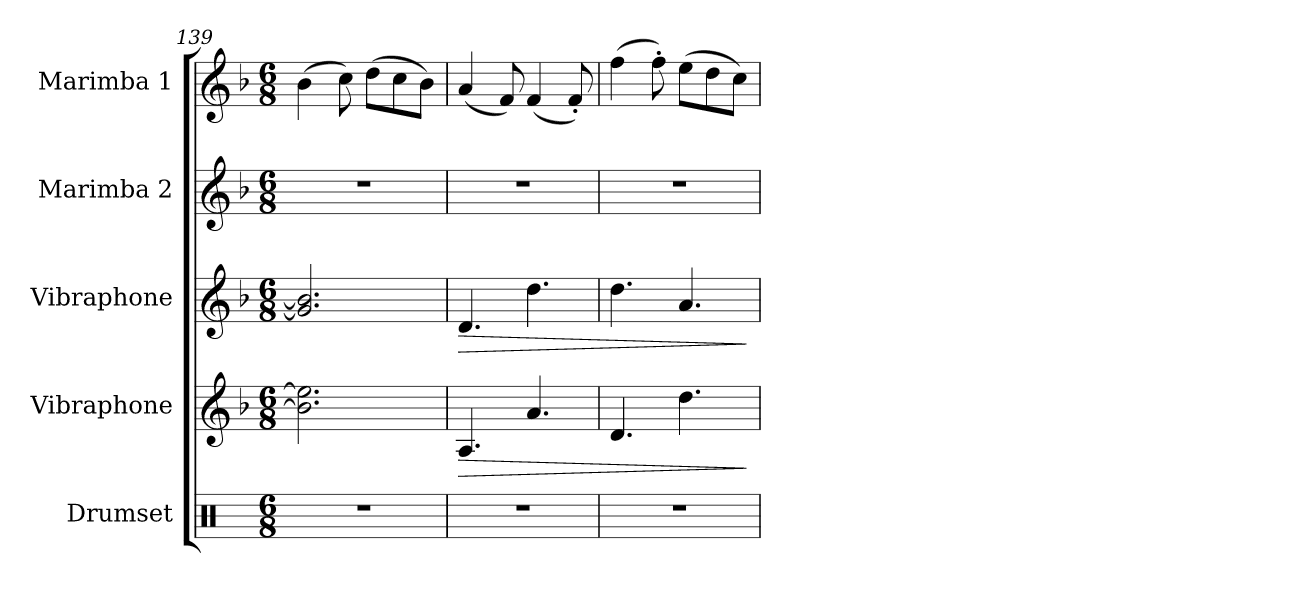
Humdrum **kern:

**kern	**kern	**dynam	**kern	**dynam	**kern	**kern
*part5	*part4	*part4	*part3	*part3	*part2	*part1
*staff5	*staff4	*staff4	*staff3	*staff3	*staff2	*staff1
*I"Drumset	*I"Vibraphone	*	*I"Vibraphone	*	*I"Marimba 2	*I"Marimba 1
*I'Drs.	*I'Vib.	*	*I'Vib.	*	*I'Mrm. 2	*I'Mrm. 1
*clefX	*clefG2	*	*clefG2	*	*clefG2	*clefG2
*k[]	*k[b-]	*	*k[b-]	*	*k[b-]	*k[b-]
*M6/8	*M6/8	*	*M6/8	*	*M6/8	*M6/8
=139	=139	=139	=139	=139	=139	=139
2.r	2.b-\] 2.ee\]	.	2.g/] 2.b-/]	.	2.r	(4b-\
.	.	.	.	.	.	8cc\)
.	.	.	.	.	.	(8dd\L
.	.	.	.	.	.	8cc\
.	.	.	.	.	.	8b-\J)
=140	=140	=140	=140	=140	=140	=140
!	!	!LO:HP:b	!	!LO:HP:b	!	!
2.r	4.A/	>	4.d/	>	2.r	(4a/
.	.	.	.	.	.	8f/)
.	4.a/	.	4.dd\	.	.	(4f/
.	.	.	.	.	.	8f'/)
=141	=141	=141	=141	=141	=141	=141
2.r	4.d/	.	4.dd\	.	2.r	(4ff\
.	.	.	.	.	.	8ff'\)
.	4.dd\	.	4.a/	.	.	(8ee\L
.	.	.	.	.	.	8dd\
.	.	.	.	.	.	8cc\J)
.	.	]	.	]	.	.
=	=	=	=	=	=	=
*-	*-	*-	*-	*-	*-	*-
